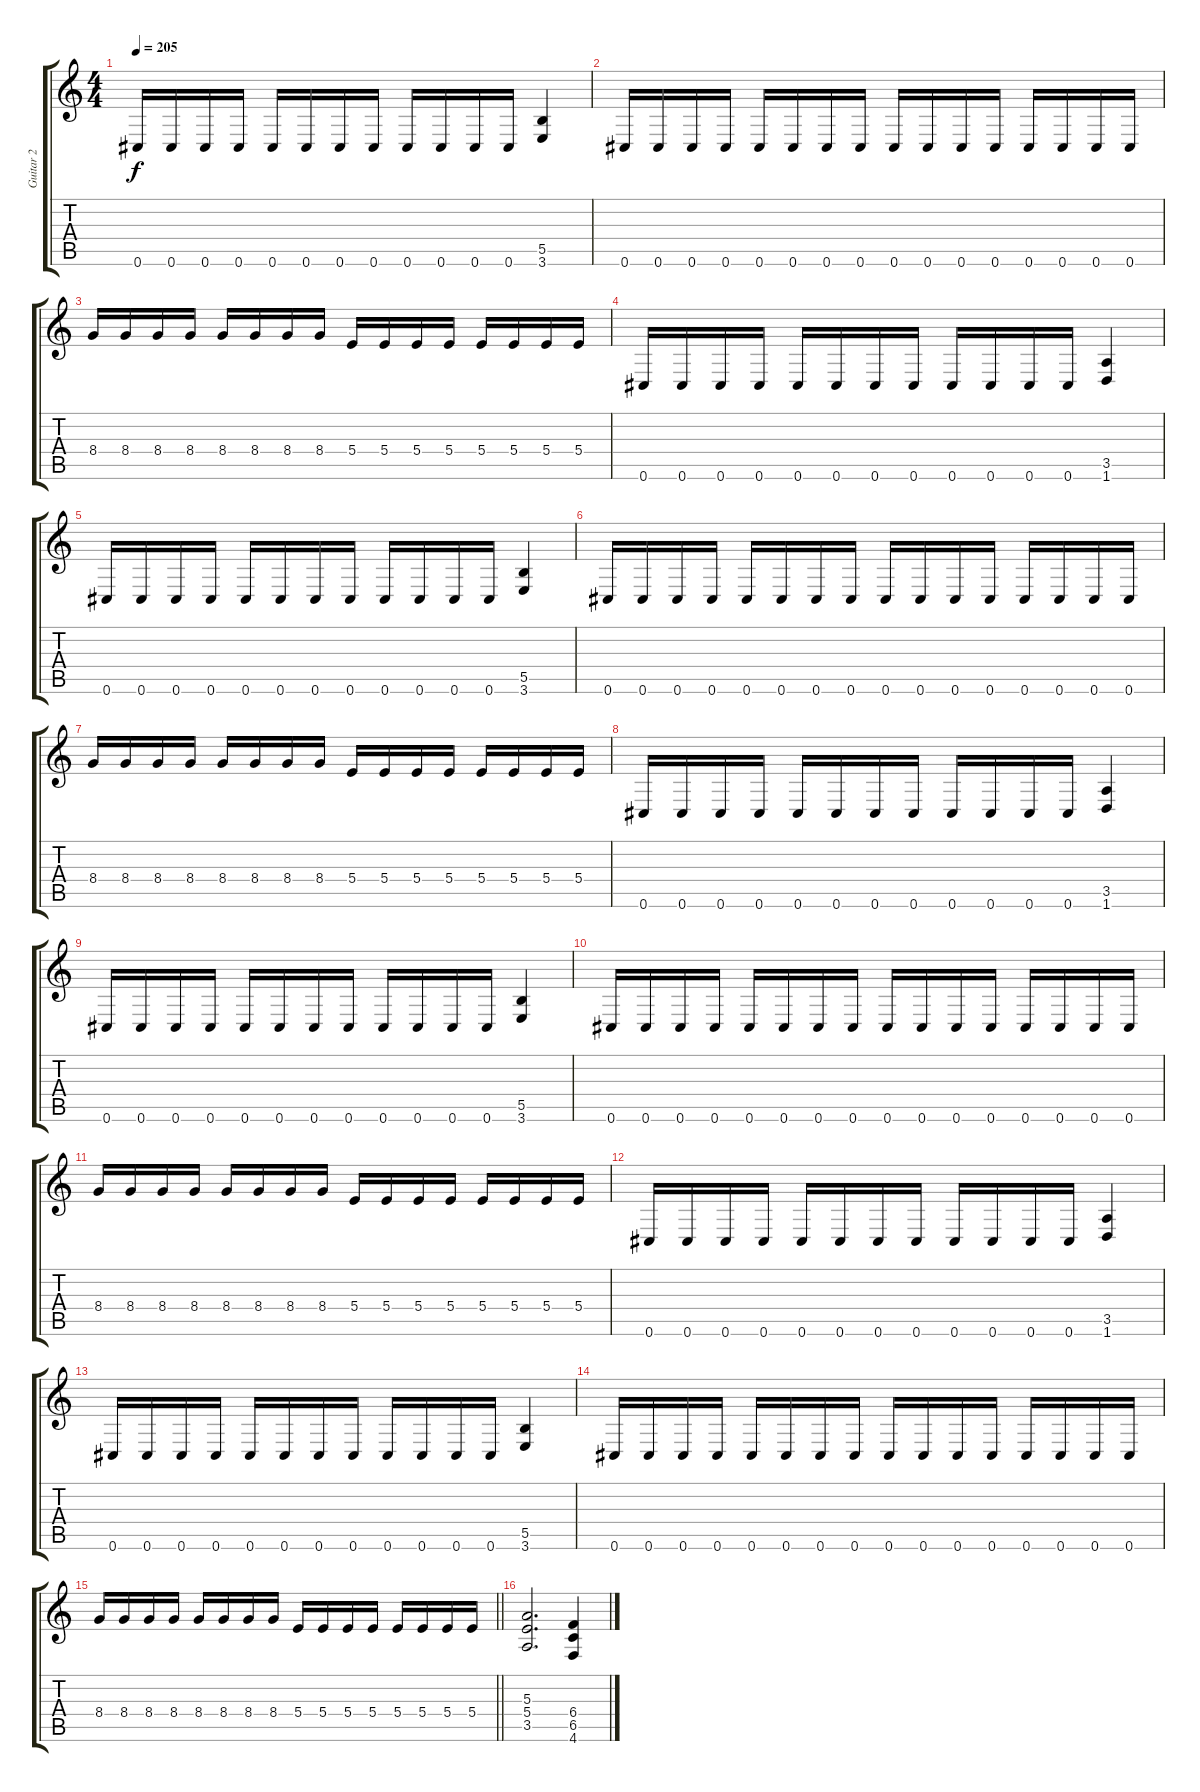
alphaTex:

\track ("Guitar 2" "Guitar 2") {instrument distortionguitar}
\staff {score tabs}
\tuning (Db4 Ab3 E3 B2 Gb2 Db2) {hide}
\ts (4 4)
\tempo 205
\clef g2
\ks c
0.6.16{dy f} 0.6.16 0.6.16 0.6.16 0.6.16 0.6.16 0.6.16 0.6.16 0.6.16 0.6.16 0.6.16 0.6.16 (5.5 3.6).4 |
0.6.16 0.6.16 0.6.16 0.6.16 0.6.16 0.6.16 0.6.16 0.6.16 0.6.16 0.6.16 0.6.16 0.6.16 0.6.16 0.6.16 0.6.16 0.6.16 |
8.4.16 8.4.16 8.4.16 8.4.16 8.4.16 8.4.16 8.4.16 8.4.16 5.4.16 5.4.16 5.4.16 5.4.16 5.4.16 5.4.16 5.4.16 5.4.16 |
0.6.16 0.6.16 0.6.16 0.6.16 0.6.16 0.6.16 0.6.16 0.6.16 0.6.16 0.6.16 0.6.16 0.6.16 (3.5 1.6).4 |
0.6.16 0.6.16 0.6.16 0.6.16 0.6.16 0.6.16 0.6.16 0.6.16 0.6.16 0.6.16 0.6.16 0.6.16 (5.5 3.6).4 |
0.6.16 0.6.16 0.6.16 0.6.16 0.6.16 0.6.16 0.6.16 0.6.16 0.6.16 0.6.16 0.6.16 0.6.16 0.6.16 0.6.16 0.6.16 0.6.16 |
8.4.16 8.4.16 8.4.16 8.4.16 8.4.16 8.4.16 8.4.16 8.4.16 5.4.16 5.4.16 5.4.16 5.4.16 5.4.16 5.4.16 5.4.16 5.4.16 |
0.6.16 0.6.16 0.6.16 0.6.16 0.6.16 0.6.16 0.6.16 0.6.16 0.6.16 0.6.16 0.6.16 0.6.16 (3.5 1.6).4 |
0.6.16 0.6.16 0.6.16 0.6.16 0.6.16 0.6.16 0.6.16 0.6.16 0.6.16 0.6.16 0.6.16 0.6.16 (5.5 3.6).4 |
0.6.16 0.6.16 0.6.16 0.6.16 0.6.16 0.6.16 0.6.16 0.6.16 0.6.16 0.6.16 0.6.16 0.6.16 0.6.16 0.6.16 0.6.16 0.6.16 |
8.4.16 8.4.16 8.4.16 8.4.16 8.4.16 8.4.16 8.4.16 8.4.16 5.4.16 5.4.16 5.4.16 5.4.16 5.4.16 5.4.16 5.4.16 5.4.16 |
0.6.16 0.6.16 0.6.16 0.6.16 0.6.16 0.6.16 0.6.16 0.6.16 0.6.16 0.6.16 0.6.16 0.6.16 (3.5 1.6).4 |
0.6.16 0.6.16 0.6.16 0.6.16 0.6.16 0.6.16 0.6.16 0.6.16 0.6.16 0.6.16 0.6.16 0.6.16 (5.5 3.6).4 |
0.6.16 0.6.16 0.6.16 0.6.16 0.6.16 0.6.16 0.6.16 0.6.16 0.6.16 0.6.16 0.6.16 0.6.16 0.6.16 0.6.16 0.6.16 0.6.16 |
\barLineRight lightlight
8.4.16 8.4.16 8.4.16 8.4.16 8.4.16 8.4.16 8.4.16 8.4.16 5.4.16 5.4.16 5.4.16 5.4.16 5.4.16 5.4.16 5.4.16 5.4.16 |
(5.3 5.4 3.5).2{d} (6.4 6.5 4.6).4
